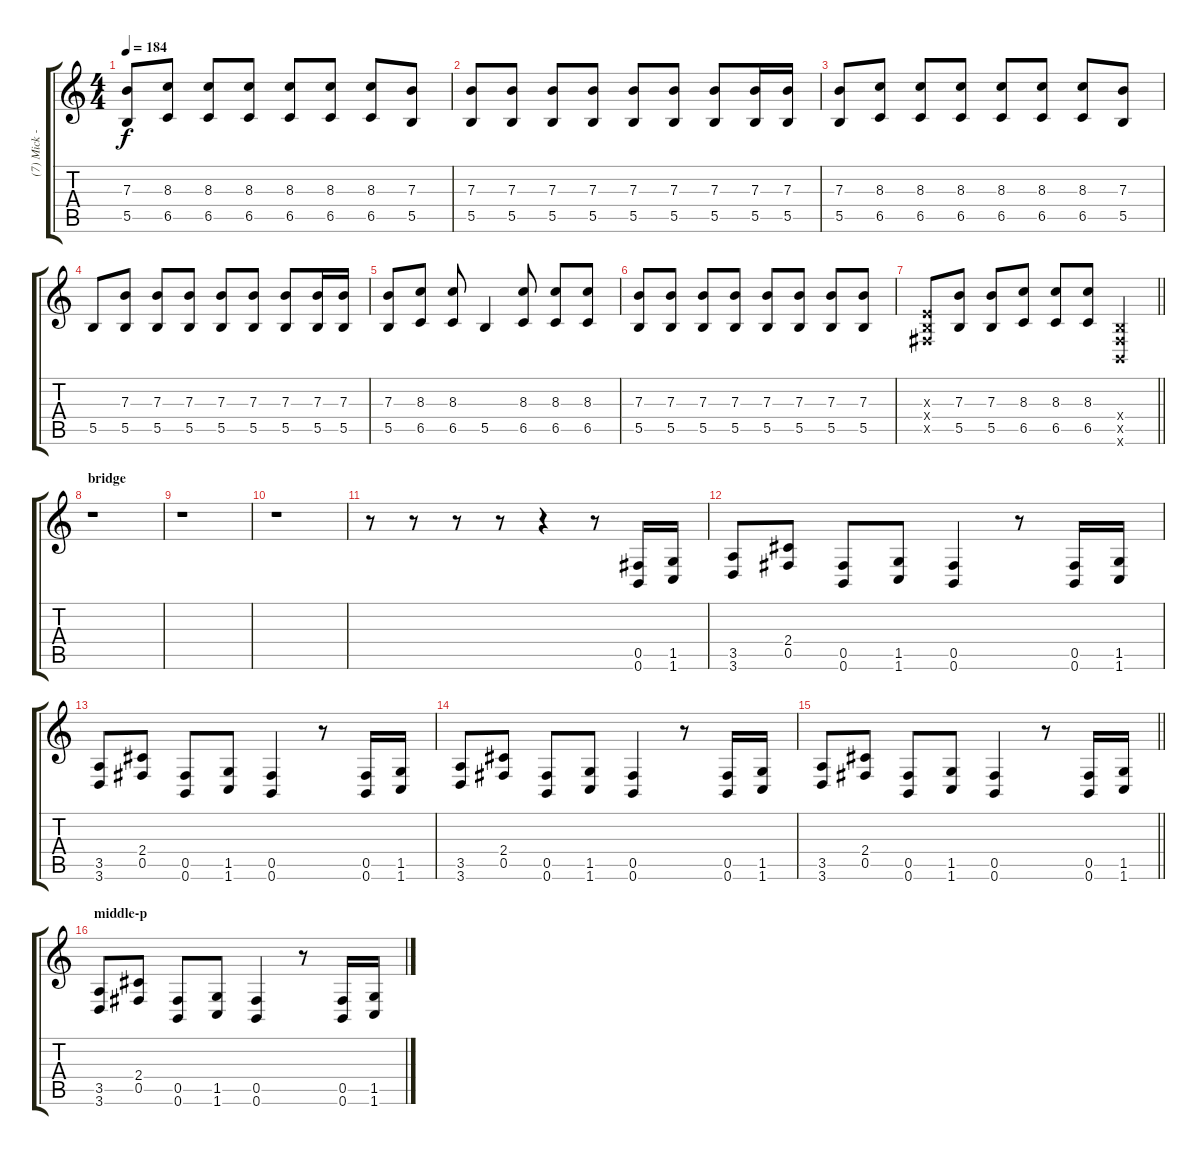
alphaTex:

\track ("(7) Mick - guitar" "(7) Mick -") {instrument distortionguitar}
\staff {score tabs}
\tuning (Db4 Ab3 E3 B2 Gb2 B1) {hide}
\ts (4 4)
\tempo 184
\clef g2
\ks c
(7.3 5.5).8{dy f} (8.3 6.5).8 (8.3 6.5).8 (8.3 6.5).8 (8.3 6.5).8 (8.3 6.5).8 (8.3 6.5).8 (7.3 5.5).8 |
(7.3 5.5).8 (7.3 5.5).8 (7.3 5.5).8 (7.3 5.5).8 (7.3 5.5).8 (7.3 5.5).8 (7.3 5.5).8 (7.3 5.5).16 (7.3 5.5).16 |
(7.3 5.5).8 (8.3 6.5).8 (8.3 6.5).8 (8.3 6.5).8 (8.3 6.5).8 (8.3 6.5).8 (8.3 6.5).8 (7.3 5.5).8 |
5.5.8 (7.3 5.5).8 (7.3 5.5).8 (7.3 5.5).8 (7.3 5.5).8 (7.3 5.5).8 (7.3 5.5).8 (7.3 5.5).16 (7.3 5.5).16 |
(7.3 5.5).8 (8.3 6.5).8 (8.3 6.5).8 5.5.4 (8.3 6.5).8 (8.3 6.5).8 (8.3 6.5).8 |
(7.3 5.5).8 (7.3 5.5).8 (7.3 5.5).8 (7.3 5.5).8 (7.3 5.5).8 (7.3 5.5).8 (7.3 5.5).8 (7.3 5.5).8 |
\barLineRight lightlight
(0.3{x} 0.4{x} 0.5{x}).8 (7.3 5.5).8 (7.3 5.5).8 (8.3 6.5).8 (8.3 6.5).8 (8.3 6.5).8 (0.4{x} 0.5{x} 0.6{x}).4 |
\section ("" "bridge")
r.1 |
r.1 |
r.1 |
r.8 r.8 r.8 r.8 r.4 r.8 (0.5 0.6).16 (1.5 1.6).16 |
(3.5 3.6).8 (2.4 0.5).8 (0.5 0.6).8 (1.5 1.6).8 (0.5 0.6).4 r.8 (0.5 0.6).16 (1.5 1.6).16 |
(3.5 3.6).8 (2.4 0.5).8 (0.5 0.6).8 (1.5 1.6).8 (0.5 0.6).4 r.8 (0.5 0.6).16 (1.5 1.6).16 |
(3.5 3.6).8 (2.4 0.5).8 (0.5 0.6).8 (1.5 1.6).8 (0.5 0.6).4 r.8 (0.5 0.6).16 (1.5 1.6).16 |
\barLineRight lightlight
(3.5 3.6).8 (2.4 0.5).8 (0.5 0.6).8 (1.5 1.6).8 (0.5 0.6).4 r.8 (0.5 0.6).16 (1.5 1.6).16 |
\section ("" "middle-p")
(3.5 3.6).8 (2.4 0.5).8 (0.5 0.6).8 (1.5 1.6).8 (0.5 0.6).4 r.8 (0.5 0.6).16 (1.5 1.6).16
